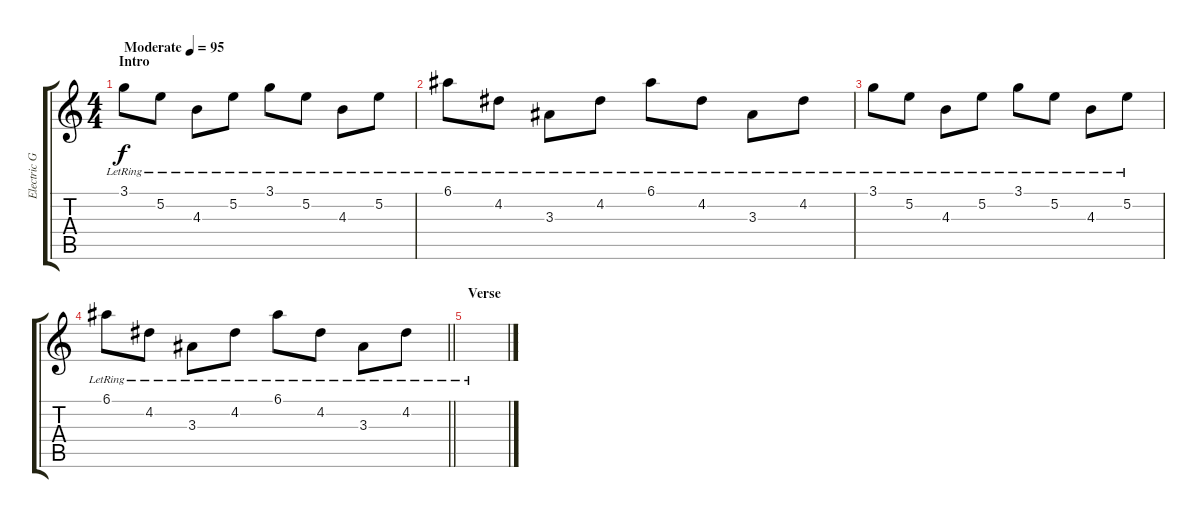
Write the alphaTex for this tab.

\track ("Electric Guitar" "Electric G") {instrument electricguitarclean}
\staff {score tabs}
\tuning (E4 B3 G3 D3 A2 E2) {hide}
\ts (4 4)
\section ("" "Intro")
\tempo (95 "Moderate")
\clef g2
\ks c
3.1{lr}.8{dy f instrument electricguitarclean} 5.2{lr}.8 4.3{lr}.8 5.2{lr}.8 3.1{lr}.8 5.2{lr}.8 4.3{lr}.8 5.2{lr}.8 |
6.1{lr}.8 4.2{lr}.8 3.3{lr}.8 4.2{lr}.8 6.1{lr}.8 4.2{lr}.8 3.3{lr}.8 4.2{lr}.8 |
3.1{lr}.8 5.2{lr}.8 4.3{lr}.8 5.2{lr}.8 3.1{lr}.8 5.2{lr}.8 4.3{lr}.8 5.2{lr}.8 |
\barLineRight lightlight
6.1{lr}.8 4.2{lr}.8 3.3{lr}.8 4.2{lr}.8 6.1{lr}.8 4.2{lr}.8 3.3{lr}.8 4.2{lr}.8 |
\section ("" "Verse")
